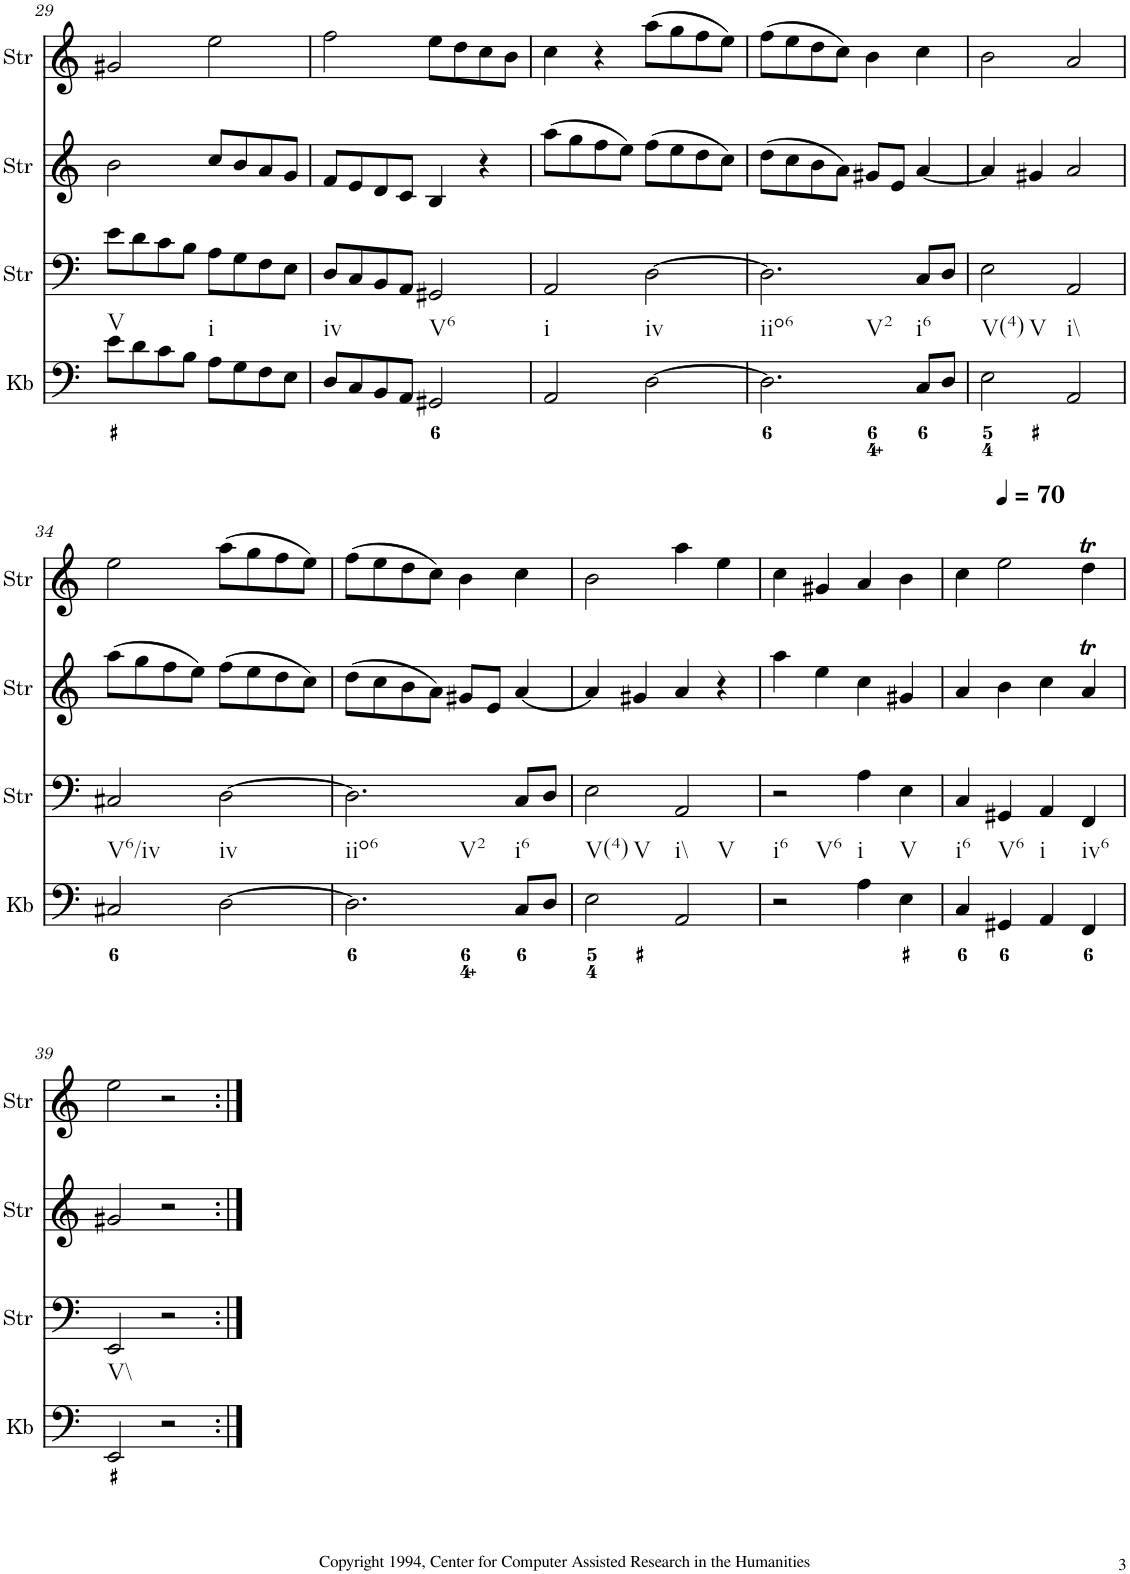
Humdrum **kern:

**kern	**kern	**kern	**kern
*part4	*part3	*part2	*part1
*staff4	*staff3	*staff2	*staff1
*I"Keyboard	*I"StringInstrument	*I"StringInstrument	*I"StringInstrument
*I'Kb	*I'Str	*I'Str	*I'Str
!!LO:PB:g=z
*clefF4	*clefF4	*clefG2	*clefG2
*k[]	*k[]	*k[]	*k[]
*M4/4	*M4/4	*M4/4	*M4/4
=29	=29	=29	=29
!LO:TX:b:t=V	!	!	!
8e\L	8e\L	2b\	2g#X/
8d\	8d\	.	.
8c\	8c\	.	.
8B\J	8B\J	.	.
!LO:TX:b:t=i	!	!	!
8A\L	8A\L	8cc/L	2ee\
8G\	8G\	8b/	.
8F\	8F\	8a/	.
8E\J	8E\J	8g/J	.
=30	=30	=30	=30
!LO:TX:b:t=iv	!	!	!
8D/L	8D/L	8f/L	2ff\
8C/	8C/	8e/	.
8BB/	8BB/	8d/	.
8AA/J	8AA/J	8c/J	.
!LO:TX:b:t=V6	!	!	!
2GG#X/	2GG#X/	4B/	8ee\L
.	.	.	8dd\
.	.	4r	8cc\
.	.	.	8b\J
=31	=31	=31	=31
!LO:TX:b:t=i	!	!	!
2AA/	2AA/	(8aa\L	4cc\
.	.	8gg\	.
.	.	8ff\	4r
.	.	8ee\J)	.
!LO:TX:b:t=iv	!	!	!
[2D\	[2D\	(8ff\L	(8aa\L
.	.	8ee\	8gg\
.	.	8dd\	8ff\
.	.	8cc\J)	8ee\J)
=32	=32	=32	=32
!LO:TX:b:t=iio6	!	!	!
!LO:TX:b:t=V2	!	!	!
2.D\]	2.D\]	(8dd\L	(8ff\L
.	.	8cc\	8ee\
.	.	8b\	8dd\
.	.	8a\J)	8cc\J)
.	.	8g#X/L	4b\
.	.	8e/J	.
!LO:TX:b:t=i6	!	!	!
8C/L	8C/L	[4a/	4cc\
8D/J	8D/J	.	.
=33	=33	=33	=33
!LO:TX:b:t=V(4)	!	!	!
!LO:TX:b:t=V	!	!	!
2E\	2E\	4a/]	2b\
.	.	4g#X/	.
!LO:TX:b:t=i\\	!	!	!
2AA/	2AA/	2a/	2a/
!!LO:LB:g=z
=34	=34	=34	=34
!LO:TX:b:t=V6/iv	!	!	!
2C#X/	2C#X/	(8aa\L	2ee\
.	.	8gg\	.
.	.	8ff\	.
.	.	8ee\J)	.
!LO:TX:b:t=iv	!	!	!
[2D\	[2D\	(8ff\L	(8aa\L
.	.	8ee\	8gg\
.	.	8dd\	8ff\
.	.	8cc\J)	8ee\J)
=35	=35	=35	=35
!LO:TX:b:t=iio6	!	!	!
!LO:TX:b:t=V2	!	!	!
2.D\]	2.D\]	(8dd\L	(8ff\L
.	.	8cc\	8ee\
.	.	8b\	8dd\
.	.	8a\J)	8cc\J)
.	.	8g#X/L	4b\
.	.	8e/J	.
!LO:TX:b:t=i6	!	!	!
8C/L	8C/L	[4a/	4cc\
8D/J	8D/J	.	.
=36	=36	=36	=36
!LO:TX:b:t=V(4)	!	!	!
!LO:TX:b:t=V	!	!	!
2E\	2E\	4a/]	2b\
.	.	4g#X/	.
!LO:TX:b:t=i\\	!	!	!
!LO:TX:b:t=V	!	!	!
2AA/	2AA/	4a/	4aa\
.	.	4r	4ee\
=37	=37	=37	=37
!LO:TX:b:t=i6	!	!	!
!LO:TX:b:t=V6	!	!	!
2r	2r	4aa\	4cc\
.	.	4ee\	4g#X/
!LO:TX:b:t=i	!	!	!
4A\	4A\	4cc\	4a/
!LO:TX:b:t=V	!	!	!
4E\	4E\	4g#X/	4b\
=38	=38	=38	=38
!LO:TX:b:t=i6	!	!	!
4C/	4C/	4a/	4cc\
*	*	*	*MM70
!LO:TX:b:t=V6	!	!	!
4GG#X/	4GG#X/	4b\	2ee\
!LO:TX:b:t=i	!	!	!
4AA/	4AA/	4cc\	.
!LO:TX:b:t=iv6	!	!	!
4FF/	4FF/	4aT/	4ddT\
!!LO:LB:g=z
=39	=39	=39	=39
!LO:TX:b:t=V\\	!	!	!
2EE/	2EE/	2g#X/	2ee\
2r	2r	2r	2r
=:|!	=:|!	=:|!	=:|!
*-	*-	*-	*-
